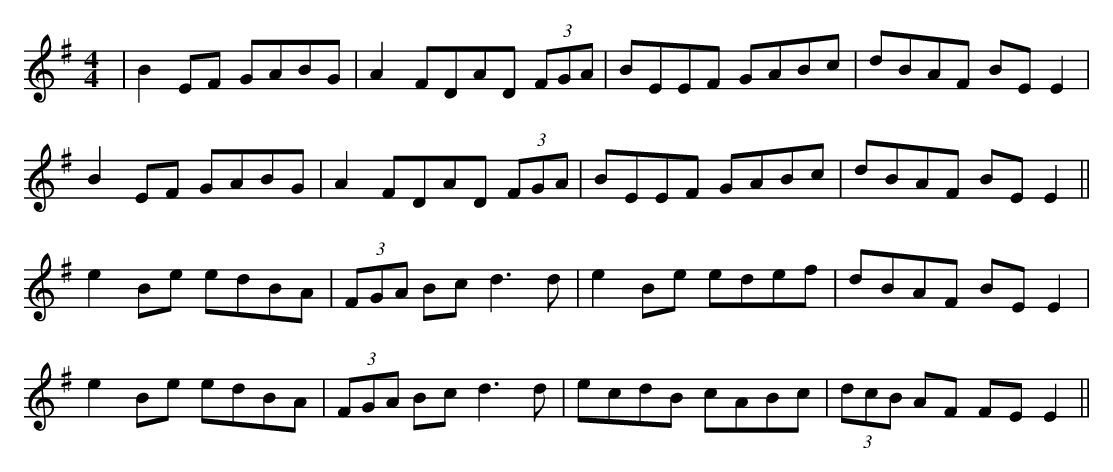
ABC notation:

X:1
M:4/4
K:Emin
|B2EF GABG|A2 FDAD (3FGA|BEEF GABc|dBAF BE E2|
B2EF GABG|A2 FDAD (3FGA|BEEF GABc|dBAF BE E2||
e2Be edBA|(3FGA Bc d3d|e2Be edef|dBAF BE E2|
e2Be edBA|(3FGA Bc d3d|ecdB cABc|(3dcB AF FE E2||
